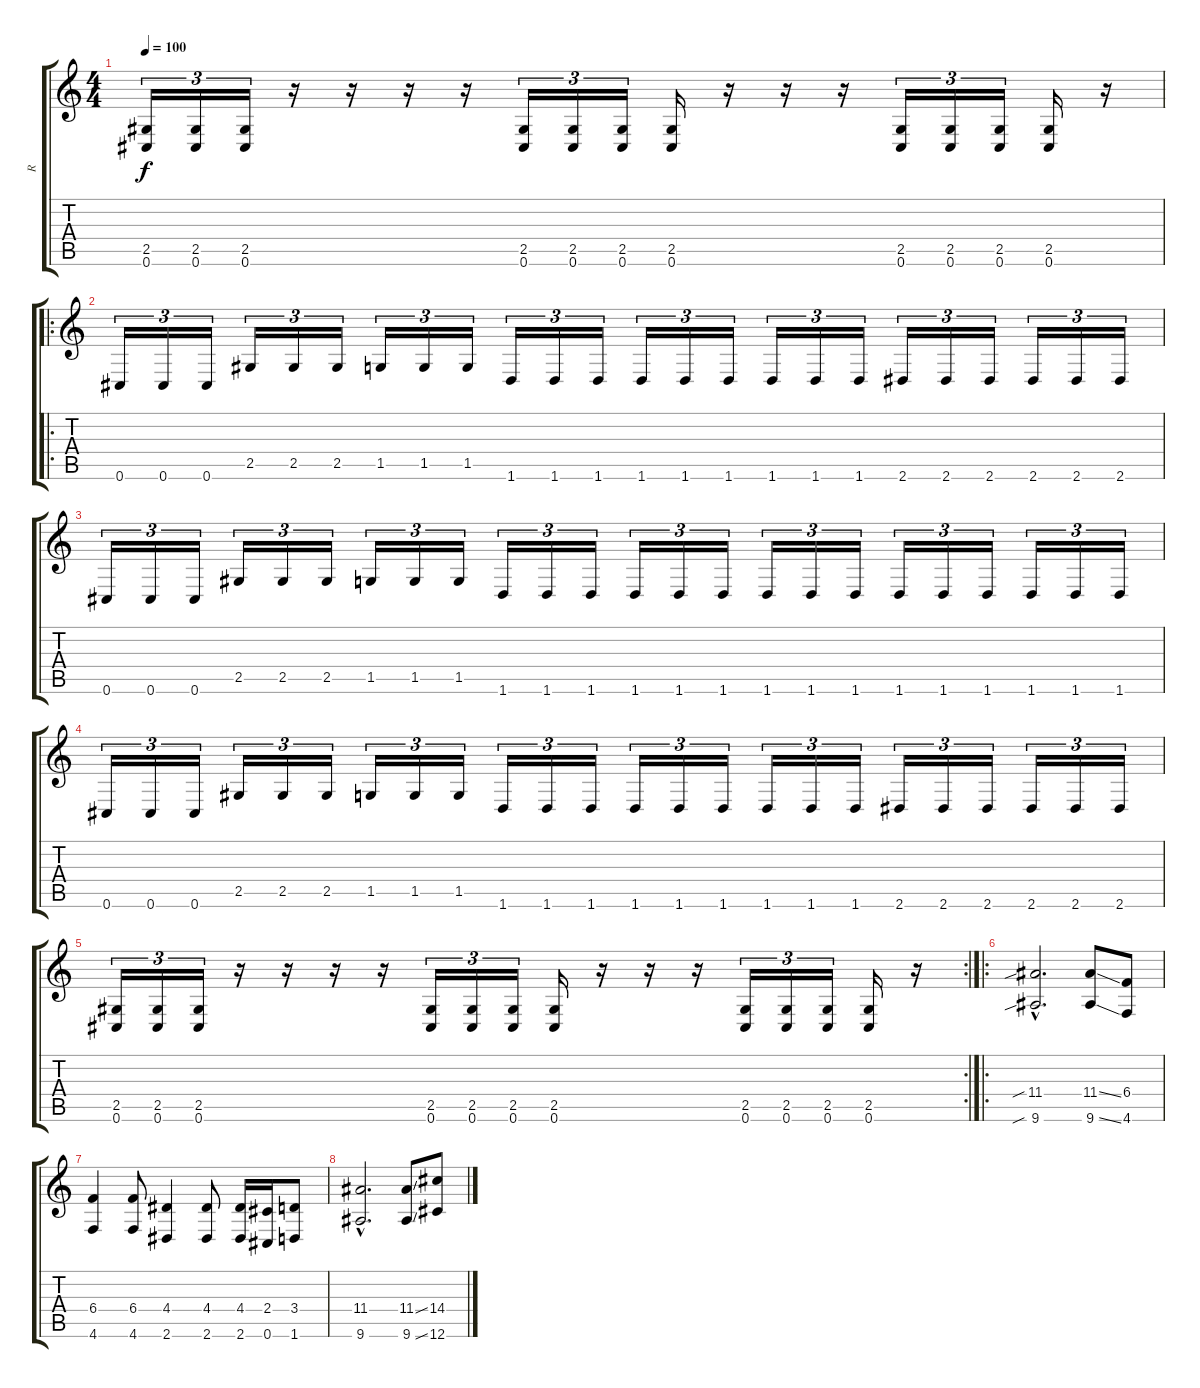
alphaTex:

\track ("R" "R") {instrument distortionguitar}
\staff {score tabs}
\tuning (Db4 Ab3 E3 B2 Gb2 Db2) {hide}
\ts (4 4)
\tempo 100
\clef g2
\ks c
(2.5 0.6).16{tu (3 2) dy f} (2.5 0.6).16{tu (3 2)} (2.5 0.6).16{tu (3 2)} r.16 r.16 r.16 r.16 (2.5 0.6).16{tu (3 2)} (2.5 0.6).16{tu (3 2)} (2.5 0.6).16{tu (3 2)} (2.5 0.6).16 r.16 r.16 r.16 (2.5 0.6).16{tu (3 2)} (2.5 0.6).16{tu (3 2)} (2.5 0.6).16{tu (3 2)} (2.5 0.6).16 r.16 |
\ro
0.6.16{tu (3 2)} 0.6.16{tu (3 2)} 0.6.16{tu (3 2)} 2.5.16{tu (3 2)} 2.5.16{tu (3 2)} 2.5.16{tu (3 2)} 1.5.16{tu (3 2)} 1.5.16{tu (3 2)} 1.5.16{tu (3 2)} 1.6.16{tu (3 2)} 1.6.16{tu (3 2)} 1.6.16{tu (3 2)} 1.6.16{tu (3 2)} 1.6.16{tu (3 2)} 1.6.16{tu (3 2)} 1.6.16{tu (3 2)} 1.6.16{tu (3 2)} 1.6.16{tu (3 2)} 2.6.16{tu (3 2)} 2.6.16{tu (3 2)} 2.6.16{tu (3 2)} 2.6.16{tu (3 2)} 2.6.16{tu (3 2)} 2.6.16{tu (3 2)} |
0.6.16{tu (3 2)} 0.6.16{tu (3 2)} 0.6.16{tu (3 2)} 2.5.16{tu (3 2)} 2.5.16{tu (3 2)} 2.5.16{tu (3 2)} 1.5.16{tu (3 2)} 1.5.16{tu (3 2)} 1.5.16{tu (3 2)} 1.6.16{tu (3 2)} 1.6.16{tu (3 2)} 1.6.16{tu (3 2)} 1.6.16{tu (3 2)} 1.6.16{tu (3 2)} 1.6.16{tu (3 2)} 1.6.16{tu (3 2)} 1.6.16{tu (3 2)} 1.6.16{tu (3 2)} 1.6.16{tu (3 2)} 1.6.16{tu (3 2)} 1.6.16{tu (3 2)} 1.6.16{tu (3 2)} 1.6.16{tu (3 2)} 1.6.16{tu (3 2)} |
0.6.16{tu (3 2)} 0.6.16{tu (3 2)} 0.6.16{tu (3 2)} 2.5.16{tu (3 2)} 2.5.16{tu (3 2)} 2.5.16{tu (3 2)} 1.5.16{tu (3 2)} 1.5.16{tu (3 2)} 1.5.16{tu (3 2)} 1.6.16{tu (3 2)} 1.6.16{tu (3 2)} 1.6.16{tu (3 2)} 1.6.16{tu (3 2)} 1.6.16{tu (3 2)} 1.6.16{tu (3 2)} 1.6.16{tu (3 2)} 1.6.16{tu (3 2)} 1.6.16{tu (3 2)} 2.6.16{tu (3 2)} 2.6.16{tu (3 2)} 2.6.16{tu (3 2)} 2.6.16{tu (3 2)} 2.6.16{tu (3 2)} 2.6.16{tu (3 2)} |
\rc 2
(2.5 0.6).16{tu (3 2)} (2.5 0.6).16{tu (3 2)} (2.5 0.6).16{tu (3 2)} r.16 r.16 r.16 r.16 (2.5 0.6).16{tu (3 2)} (2.5 0.6).16{tu (3 2)} (2.5 0.6).16{tu (3 2)} (2.5 0.6).16 r.16 r.16 r.16 (2.5 0.6).16{tu (3 2)} (2.5 0.6).16{tu (3 2)} (2.5 0.6).16{tu (3 2)} (2.5 0.6).16 r.16 |
\ro
(11.4{sib hac} 9.6{sib hac}).2{d} (11.4{ss} 9.6{ss}).8 (6.4 4.6).8 |
(6.4 4.6).4 (6.4 4.6).8 (4.4 2.6).4 (4.4 2.6).8 (4.4 2.6).16 (2.4 0.6).16 (3.4 1.6).8 |
(11.4{hac} 9.6{hac}).2{d} (11.4{ss} 9.6{ss}).8 (14.4 12.6).8
